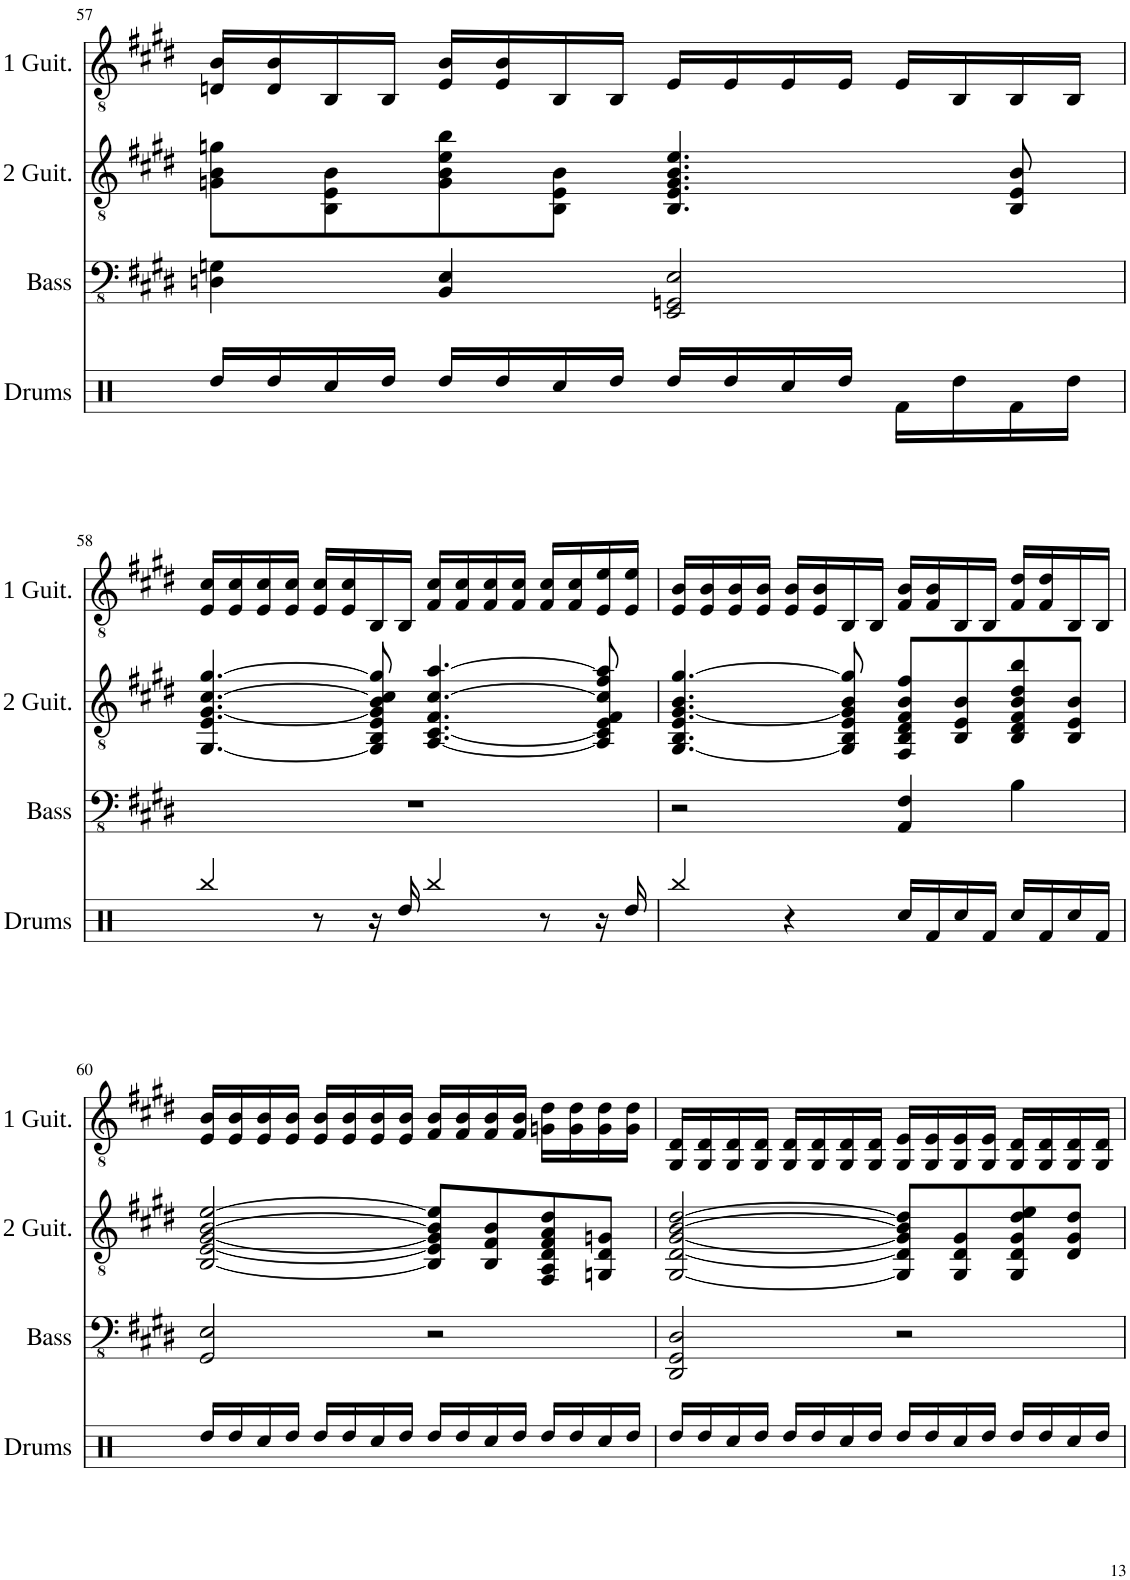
**kern	**kern	**kern
*part3	*part2	*part1
*staff3	*staff2	*staff1
*I"Bass Guitar	*I"Second Guitar	*I"First Guitar
*I'Bass	*I'2 Guit.	*I'1 Guit.
!!LO:PB:g=z
*clefFv4	*clefGv2	*clefGv2
*k[f#c#g#d#]	*k[f#c#g#d#]	*k[f#c#g#d#]
*M4/4	*M4/4	*M4/4
=57	=57	=57
4DDn\ 4GGn\	8Gn\ 8B\ 8gn\L	16Dn/ 16B/LL
.	.	16D/ 16B/
.	8BB\ 8E\ 8B\	16BB/
.	.	16BB/JJ
4BBB/ 4EE/	8G\ 8B\ 8e\ 8b\	16E/ 16B/LL
.	.	16E/ 16B/
.	8BB\ 8E\ 8B\J	16BB/
.	.	16BB/JJ
2EEE/ 2GGGn/ 2EE/	4.BB/ 4.E/ 4.G/ 4.B/ 4.e/	16E/LL
.	.	16E/
.	.	16E/
.	.	16E/JJ
.	.	16E/LL
.	.	16BB/
.	8BB/ 8E/ 8B/	16BB/
.	.	16BB/JJ
!!LO:LB:g=z
=58	=58	=58
1r	[4.GG#/ 4.E/ [4.G#/ [4.c#/ [4.g#/	16E/ 16c#/LL
.	.	16E/ 16c#/
.	.	16E/ 16c#/
.	.	16E/ 16c#/JJ
.	.	16E/ 16c#/LL
.	.	16E/ 16c#/
.	8GG#/] 8BB/ 8E/ 8G#/] 8B/ 8c#/] 8g#/]	16BB/
.	.	16BB/JJ
.	[4.AA/ [4.C#/ 4.F#/ [4.c#/ [4.a/	16F#/ 16c#/LL
.	.	16F#/ 16c#/
.	.	16F#/ 16c#/
.	.	16F#/ 16c#/JJ
.	.	16F#/ 16c#/LL
.	.	16F#/ 16c#/
.	8AA/] 8C#/] 8E/ 8F#/ 8c#/] 8f#/ 8a/]	16E/ 16e/
.	.	16E/ 16e/JJ
=59	=59	=59
2r	[4.GG#/ 4.BB/ 4.E/ [4.G#/ 4.B/ [4.g#/	16E/ 16B/LL
.	.	16E/ 16B/
.	.	16E/ 16B/
.	.	16E/ 16B/JJ
.	.	16E/ 16B/LL
.	.	16E/ 16B/
.	8GG#/] 8BB/ 8E/ 8G#/] 8B/ 8g#/]	16BB/
.	.	16BB/JJ
4AAA/ 4FF#/	8FF#/ 8BB/ 8D#/ 8F#/ 8B/ 8f#/L	16F#/ 16B/LL
.	.	16F#/ 16B/
.	8BB/ 8E/ 8B/	16BB/
.	.	16BB/JJ
4BB\	8BB/ 8D#/ 8F#/ 8B/ 8d#/ 8b/	16F#/ 16d#/LL
.	.	16F#/ 16d#/
.	8BB/ 8E/ 8B/J	16BB/
.	.	16BB/JJ
!!LO:LB:g=z
=60	=60	=60
2GGG#/ 2EE/	[2BB/ [2E/ [2G#/ [2B/ [2e/	16E/ 16B/LL
.	.	16E/ 16B/
.	.	16E/ 16B/
.	.	16E/ 16B/JJ
.	.	16E/ 16B/LL
.	.	16E/ 16B/
.	.	16E/ 16B/
.	.	16E/ 16B/JJ
2r	8BB/] 8E/] 8G#/] 8B/] 8e/]L	16F#/ 16B/LL
.	.	16F#/ 16B/
.	8BB/ 8F#/ 8B/	16F#/ 16B/
.	.	16F#/ 16B/JJ
.	8FF#/ 8AA/ 8D#/ 8F#/ 8A/ 8d#/	16Gn\ 16d#\LL
.	.	16G\ 16d#\
.	8GGn/ 8D#/ 8Gn/J	16G\ 16d#\
.	.	16G\ 16d#\JJ
=61	=61	=61
2DDD#/ 2GGG#/ 2DD#/	[2GG#/ [2D#/ [2G#/ [2B/ [2d#/	16GG#/ 16D#/LL
.	.	16GG#/ 16D#/
.	.	16GG#/ 16D#/
.	.	16GG#/ 16D#/JJ
.	.	16GG#/ 16D#/LL
.	.	16GG#/ 16D#/
.	.	16GG#/ 16D#/
.	.	16GG#/ 16D#/JJ
2r	8GG#/] 8D#/] 8G#/] 8B/] 8d#/]L	16GG#/ 16E/LL
.	.	16GG#/ 16E/
.	8GG#/ 8D#/ 8G#/	16GG#/ 16E/
.	.	16GG#/ 16E/JJ
.	8GG#/ 8D#/ 8G#/ 8d#/ 8e/	16GG#/ 16D#/LL
.	.	16GG#/ 16D#/
.	8D#/ 8G#/ 8d#/J	16GG#/ 16D#/
.	.	16GG#/ 16D#/JJ
=	=	=
*-	*-	*-
